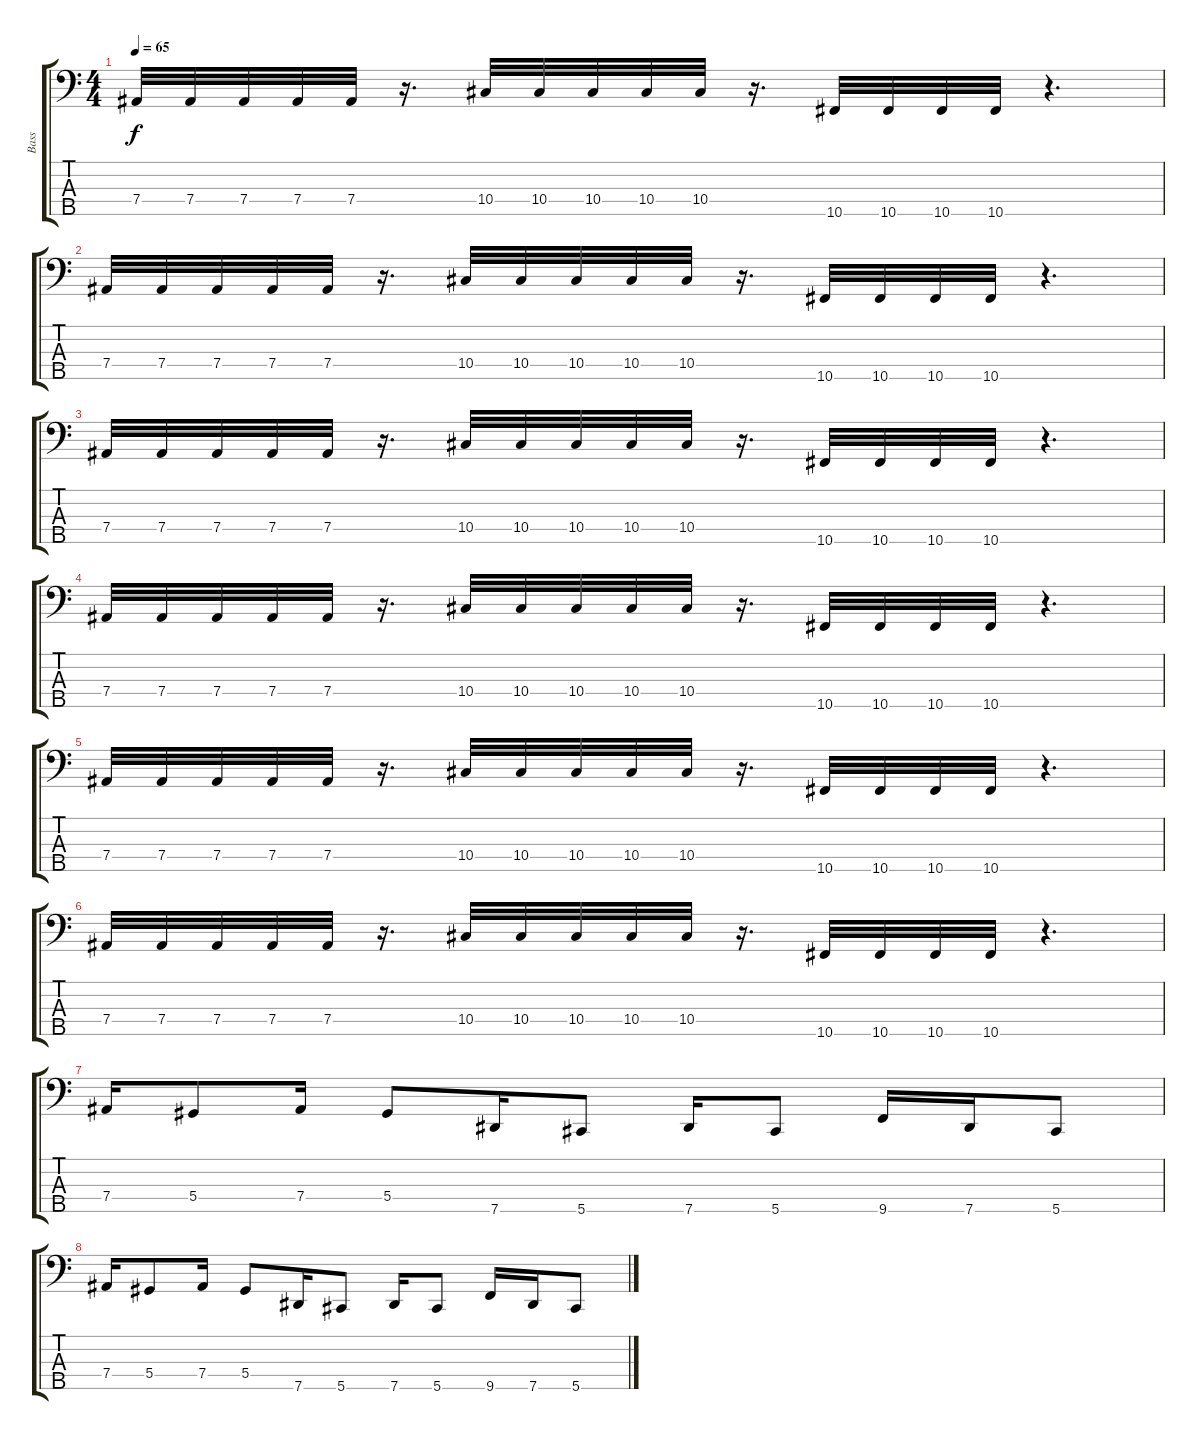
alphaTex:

\track ("Bass" "Bass") {instrument electricbassfinger}
\staff {score tabs}
\tuning (Gb2 Db2 Ab1 Eb1 Ab0) {hide}
\ts (4 4)
\tempo 65
\clef f4
\ks c
7.4.32{dy f} 7.4.32 7.4.32 7.4.32 7.4.32 r.16{d} 10.4.32 10.4.32 10.4.32 10.4.32 10.4.32 r.16{d} 10.5.32 10.5.32 10.5.32 10.5.32 r.4{d} |
7.4.32 7.4.32 7.4.32 7.4.32 7.4.32 r.16{d} 10.4.32 10.4.32 10.4.32 10.4.32 10.4.32 r.16{d} 10.5.32 10.5.32 10.5.32 10.5.32 r.4{d} |
7.4.32 7.4.32 7.4.32 7.4.32 7.4.32 r.16{d} 10.4.32 10.4.32 10.4.32 10.4.32 10.4.32 r.16{d} 10.5.32 10.5.32 10.5.32 10.5.32 r.4{d} |
7.4.32 7.4.32 7.4.32 7.4.32 7.4.32 r.16{d} 10.4.32 10.4.32 10.4.32 10.4.32 10.4.32 r.16{d} 10.5.32 10.5.32 10.5.32 10.5.32 r.4{d} |
7.4.32 7.4.32 7.4.32 7.4.32 7.4.32 r.16{d} 10.4.32 10.4.32 10.4.32 10.4.32 10.4.32 r.16{d} 10.5.32 10.5.32 10.5.32 10.5.32 r.4{d} |
7.4.32 7.4.32 7.4.32 7.4.32 7.4.32 r.16{d} 10.4.32 10.4.32 10.4.32 10.4.32 10.4.32 r.16{d} 10.5.32 10.5.32 10.5.32 10.5.32 r.4{d} |
7.4.16 5.4.8 7.4.16 5.4.8 7.5.16 5.5.8 7.5.16 5.5.8 9.5.16 7.5.16 5.5.8 |
7.4.16 5.4.8 7.4.16 5.4.8 7.5.16 5.5.8 7.5.16 5.5.8 9.5.16 7.5.16 5.5.8
